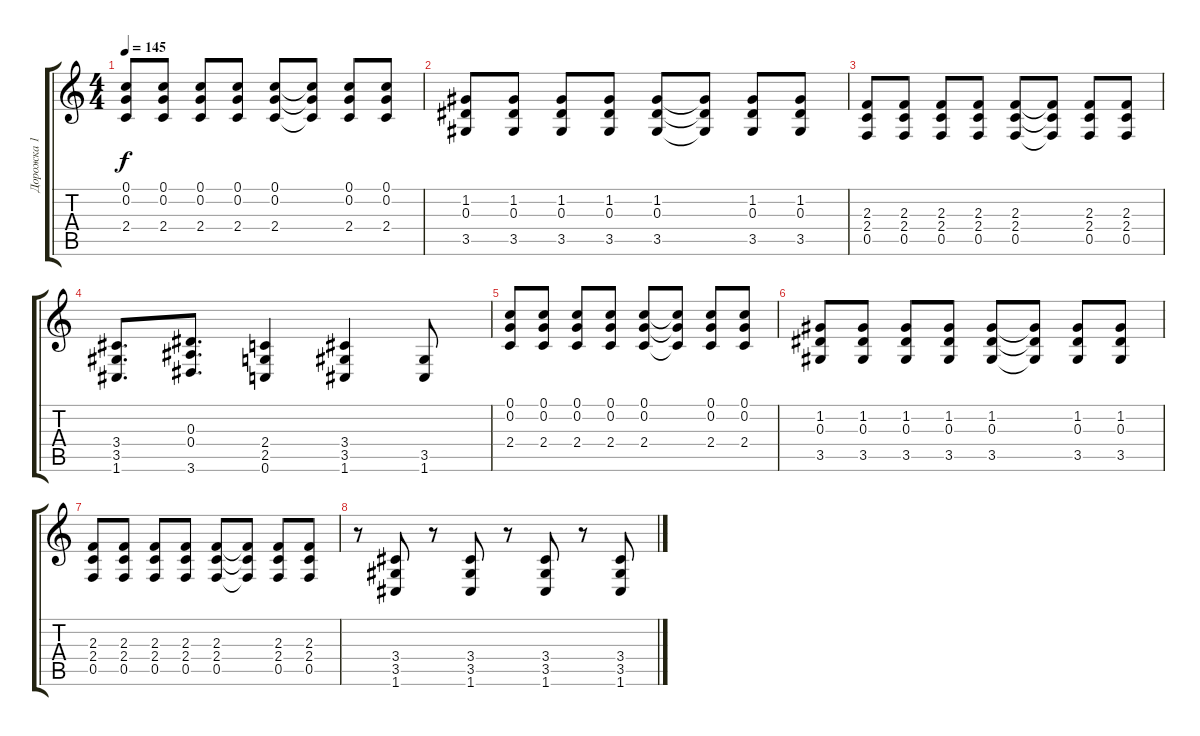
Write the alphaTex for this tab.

\track ("Дорожка 1" "Дорожка 1") {instrument overdrivenguitar}
\staff {score tabs}
\tuning (C4 G3 Eb3 Bb2 F2 C2) {hide}
\ts (4 4)
\tempo 145
\clef g2
\ks c
(0.1 0.2 2.4).8{dy f} (0.1 0.2 2.4).8 (0.1 0.2 2.4).8 (0.1 0.2 2.4).8 (0.1 0.2 2.4).8 (0.1{t} 0.2{t} 2.4{t}).8 (0.1 0.2 2.4).8 (0.1 0.2 2.4).8 |
(1.2 0.3 3.5).8 (1.2 0.3 3.5).8 (1.2 0.3 3.5).8 (1.2 0.3 3.5).8 (1.2 0.3 3.5).8 (1.2{t} 0.3{t} 3.5{t}).8 (1.2 0.3 3.5).8 (1.2 0.3 3.5).8 |
(2.3 2.4 0.5).8 (2.3 2.4 0.5).8 (2.3 2.4 0.5).8 (2.3 2.4 0.5).8 (2.3 2.4 0.5).8 (2.3{t} 2.4{t} 0.5{t}).8 (2.3 2.4 0.5).8 (2.3 2.4 0.5).8 |
(3.4 3.5 1.6).8{d} (0.3 0.4 3.6).8{d} (2.4 2.5 0.6).4 (3.4 3.5 1.6).4 (3.5 1.6).8 |
(0.1 0.2 2.4).8 (0.1 0.2 2.4).8 (0.1 0.2 2.4).8 (0.1 0.2 2.4).8 (0.1 0.2 2.4).8 (0.1{t} 0.2{t} 2.4{t}).8 (0.1 0.2 2.4).8 (0.1 0.2 2.4).8 |
(1.2 0.3 3.5).8 (1.2 0.3 3.5).8 (1.2 0.3 3.5).8 (1.2 0.3 3.5).8 (1.2 0.3 3.5).8 (1.2{t} 0.3{t} 3.5{t}).8 (1.2 0.3 3.5).8 (1.2 0.3 3.5).8 |
(2.3 2.4 0.5).8 (2.3 2.4 0.5).8 (2.3 2.4 0.5).8 (2.3 2.4 0.5).8 (2.3 2.4 0.5).8 (2.3{t} 2.4{t} 0.5{t}).8 (2.3 2.4 0.5).8 (2.3 2.4 0.5).8 |
r.8 (3.4 3.5 1.6).8 r.8 (3.4 3.5 1.6).8 r.8 (3.4 3.5 1.6).8 r.8 (3.4 3.5 1.6).8
